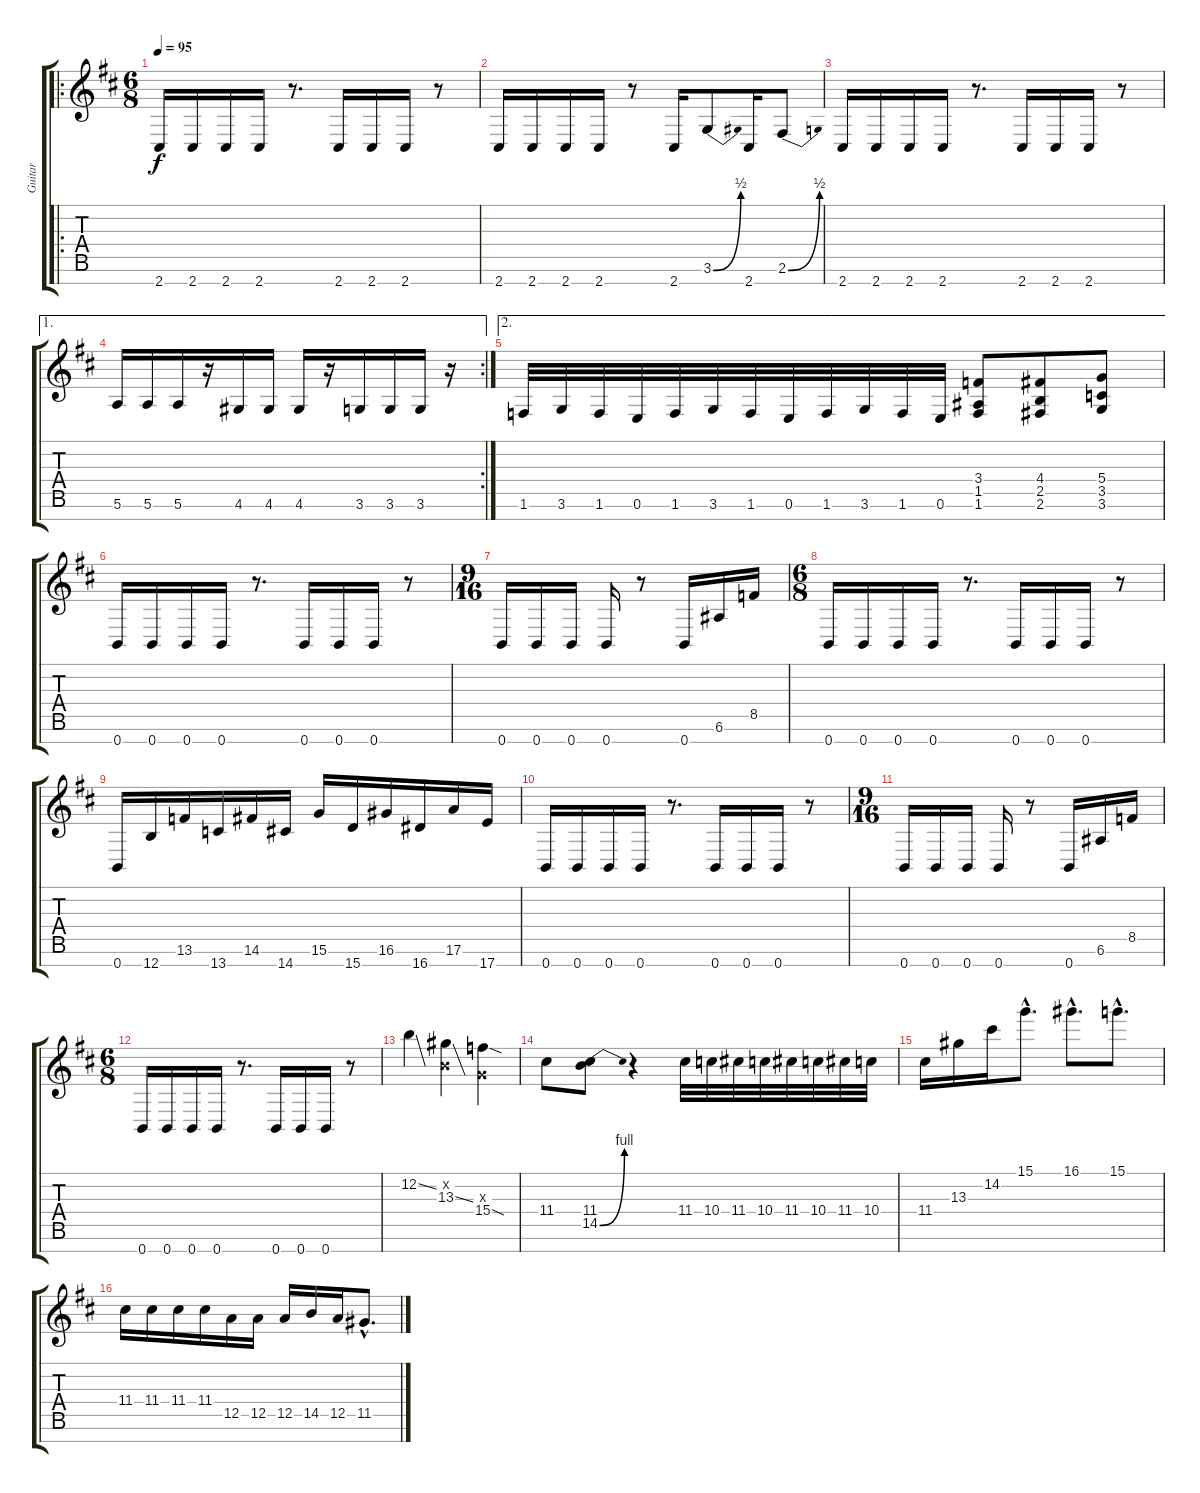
\track ("Guitar" "Guitar") {instrument distortionguitar}
\staff {score tabs}
\tuning (E4 B3 G3 D3 A2 E2 B1) {hide}
\ro
\ts (6 8)
\tempo 95
\clef g2
\ks bminor
2.7.16{dy f} 2.7.16 2.7.16 2.7.16 r.8{d} 2.7.16 2.7.16 2.7.16 r.8 |
2.7.16 2.7.16 2.7.16 2.7.16 r.8 2.7.16 3.6{be (bend 0 0 60 2)}.8 2.7.16 2.6{be (bend 0 0 60 2)}.8 |
2.7.16 2.7.16 2.7.16 2.7.16 r.8{d} 2.7.16 2.7.16 2.7.16 r.8 |
\ae 1
\rc 2
5.6.16 5.6.16 5.6.16 r.16 4.6.16 4.6.16 4.6.16 r.16 3.6.16 3.6.16 3.6.16 r.16 |
\ae 2
1.6.32 3.6.32 1.6.32 0.6.32 1.6.32 3.6.32 1.6.32 0.6.32 1.6.32 3.6.32 1.6.32 0.6.32 (3.4 1.5 1.6).8 (4.4 2.5 2.6).8 (5.4 3.5 3.6).8 |
0.7.16 0.7.16 0.7.16 0.7.16 r.8{d} 0.7.16 0.7.16 0.7.16 r.8 |
\ts (9 16)
0.7.16 0.7.16 0.7.16 0.7.16 r.8 0.7.16 6.6.16 8.5.16 |
\ts (6 8)
0.7.16 0.7.16 0.7.16 0.7.16 r.8{d} 0.7.16 0.7.16 0.7.16 r.8 |
0.7.16 12.7.16 13.6.16 13.7.16 14.6.16 14.7.16 15.6.16 15.7.16 16.6.16 16.7.16 17.6.16 17.7.16 |
0.7.16 0.7.16 0.7.16 0.7.16 r.8{d} 0.7.16 0.7.16 0.7.16 r.8 |
\ts (9 16)
0.7.16 0.7.16 0.7.16 0.7.16 r.8 0.7.16 6.6.16 8.5.16 |
\ts (6 8)
0.7.16 0.7.16 0.7.16 0.7.16 r.8{d} 0.7.16 0.7.16 0.7.16 r.8 |
12.2{ss}.4 (0.2{x} 13.3{ss}).4 (0.3{x} 15.4{sod}).4 |
11.4.8 (11.4 14.5{be (bend 0 0 60 4)}).8 r.4 11.4.32 10.4.32 11.4.32 10.4.32 11.4.32 10.4.32 11.4.32 10.4.32 |
11.4.16 13.3.16 14.2.16 15.1{hac}.8{d} 16.1{hac}.8{d} 15.1{hac}.8{d} |
11.4.16 11.4.16 11.4.16 11.4.16 12.5.16 12.5.16 12.5.16 14.5.16 12.5.16 11.5{hac}.8{d}
